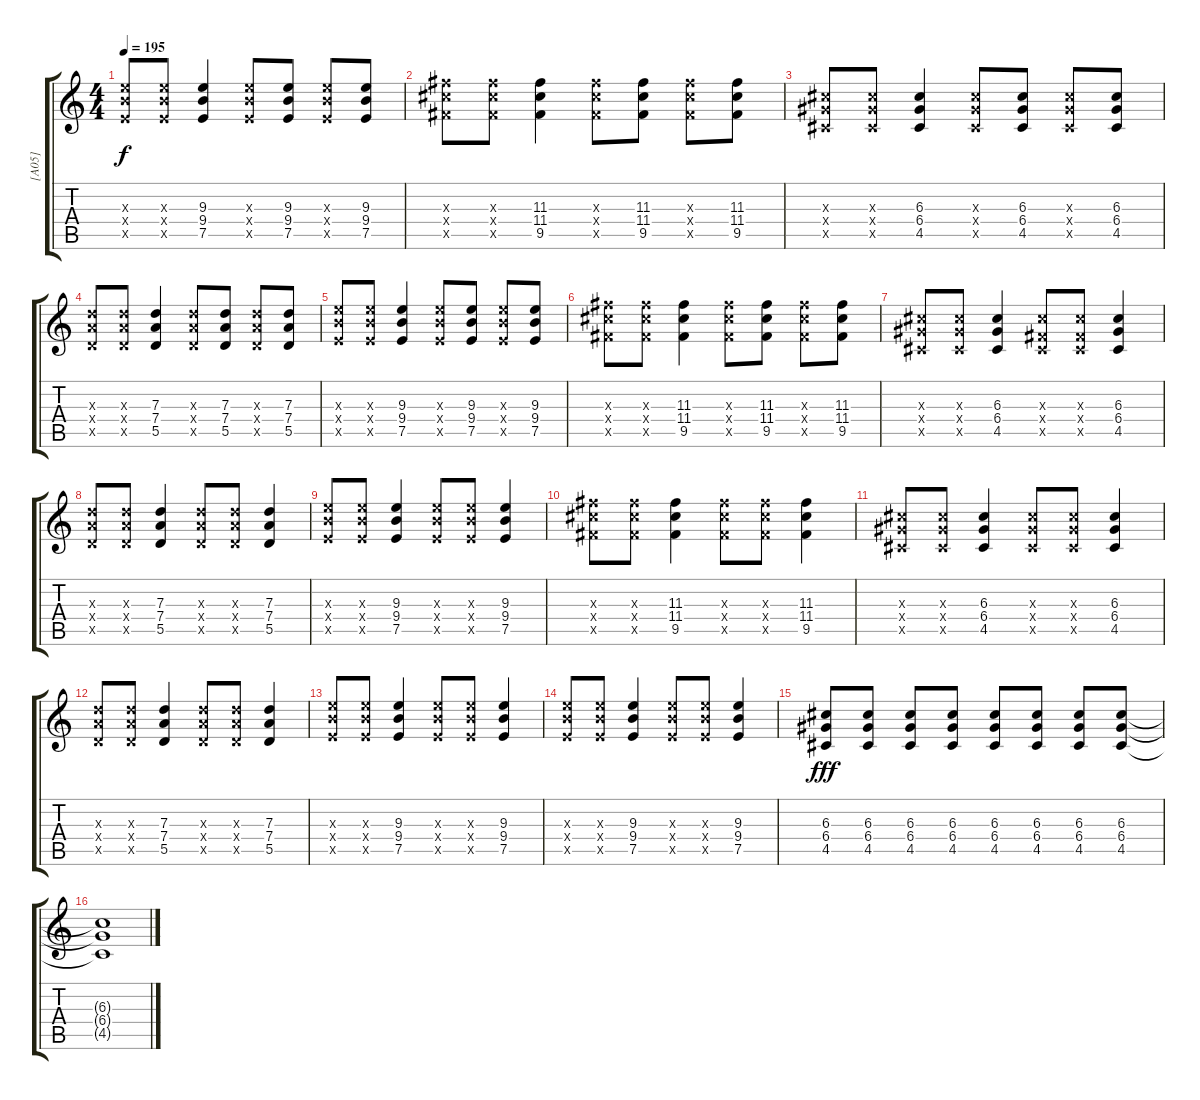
\track ("[A05]" "[A05]") {instrument distortionguitar}
\staff {score tabs}
\tuning (E4 B3 G3 D3 A2 E2) {hide}
\ts (4 4)
\tempo 195
\clef g2
\ks c
(9.3{x} 9.4{x} 7.5{x}).8{dy f} (9.3{x} 9.4{x} 7.5{x}).8 (9.3 9.4 7.5).4 (9.3{x} 9.4{x} 7.5{x}).8 (9.3 9.4 7.5).8 (9.3{x} 9.4{x} 7.5{x}).8 (9.3 9.4 7.5).8 |
(11.3{x} 11.4{x} 9.5{x}).8 (11.3{x} 11.4{x} 9.5{x}).8 (11.3 11.4 9.5).4 (11.3{x} 11.4{x} 9.5{x}).8 (11.3 11.4 9.5).8 (11.3{x} 11.4{x} 9.5{x}).8 (11.3 11.4 9.5).8 |
(6.3{x} 6.4{x} 4.5{x}).8 (6.3{x} 6.4{x} 4.5{x}).8 (6.3 6.4 4.5).4 (6.3{x} 6.4{x} 4.5{x}).8 (6.3 6.4 4.5).8 (6.3{x} 6.4{x} 4.5{x}).8 (6.3 6.4 4.5).8 |
(7.3{x} 7.4{x} 5.5{x}).8 (7.3{x} 7.4{x} 5.5{x}).8 (7.3 7.4 5.5).4 (7.3{x} 7.4{x} 5.5{x}).8 (7.3 7.4 5.5).8 (7.3{x} 7.4{x} 5.5{x}).8 (7.3 7.4 5.5).8 |
(9.3{x} 9.4{x} 7.5{x}).8 (9.3{x} 9.4{x} 7.5{x}).8 (9.3 9.4 7.5).4 (9.3{x} 9.4{x} 7.5{x}).8 (9.3 9.4 7.5).8 (9.3{x} 9.4{x} 7.5{x}).8 (9.3 9.4 7.5).8 |
(11.3{x} 11.4{x} 9.5{x}).8 (11.3{x} 11.4{x} 9.5{x}).8 (11.3 11.4 9.5).4 (11.3{x} 11.4{x} 9.5{x}).8 (11.3 11.4 9.5).8 (11.3{x} 11.4{x} 9.5{x}).8 (11.3 11.4 9.5).8 |
(6.3{x} 6.4{x} 4.5{x}).8 (6.3{x} 6.4{x} 4.5{x}).8 (6.3 6.4 4.5).4 (6.3{x} 4.4{x} 4.5{x}).8 (6.3{x} 4.4{x} 4.5{x}).8 (6.3 6.4 4.5).4 |
(7.3{x} 7.4{x} 5.5{x}).8 (7.3{x} 7.4{x} 5.5{x}).8 (7.3 7.4 5.5).4 (7.3{x} 7.4{x} 5.5{x}).8 (7.3{x} 7.4{x} 5.5{x}).8 (7.3 7.4 5.5).4 |
(9.3{x} 9.4{x} 7.5{x}).8 (9.3{x} 9.4{x} 7.5{x}).8 (9.3 9.4 7.5).4 (9.3{x} 9.4{x} 7.5{x}).8 (9.3{x} 9.4{x} 7.5{x}).8 (9.3 9.4 7.5).4 |
(11.3{x} 11.4{x} 9.5{x}).8 (11.3{x} 11.4{x} 9.5{x}).8 (11.3 11.4 9.5).4 (11.3{x} 11.4{x} 9.5{x}).8 (11.3{x} 11.4{x} 9.5{x}).8 (11.3 11.4 9.5).4 |
(6.3{x} 6.4{x} 4.5{x}).8 (6.3{x} 6.4{x} 4.5{x}).8 (6.3 6.4 4.5).4 (6.3{x} 6.4{x} 4.5{x}).8 (6.3{x} 6.4{x} 4.5{x}).8 (6.3 6.4 4.5).4 |
(7.3{x} 7.4{x} 5.5{x}).8 (7.3{x} 7.4{x} 5.5{x}).8 (7.3 7.4 5.5).4 (7.3{x} 7.4{x} 5.5{x}).8 (7.3{x} 7.4{x} 5.5{x}).8 (7.3 7.4 5.5).4 |
(9.3{x} 9.4{x} 7.5{x}).8 (9.3{x} 9.4{x} 7.5{x}).8 (9.3 9.4 7.5).4 (9.3{x} 9.4{x} 7.5{x}).8 (9.3{x} 9.4{x} 7.5{x}).8 (9.3 9.4 7.5).4 |
(9.3{x} 9.4{x} 7.5{x}).8 (9.3{x} 9.4{x} 7.5{x}).8 (9.3 9.4 7.5).4 (9.3{x} 9.4{x} 7.5{x}).8 (9.3{x} 9.4{x} 7.5{x}).8 (9.3 9.4 7.5).4 |
(6.3 6.4 4.5).8{dy fff} (6.3 6.4 4.5).8 (6.3 6.4 4.5).8 (6.3 6.4 4.5).8 (6.3 6.4 4.5).8 (6.3 6.4 4.5).8 (6.3 6.4 4.5).8 (6.3 6.4 4.5).8 |
(6.3{t} 6.4{t} 4.5{t}).1
